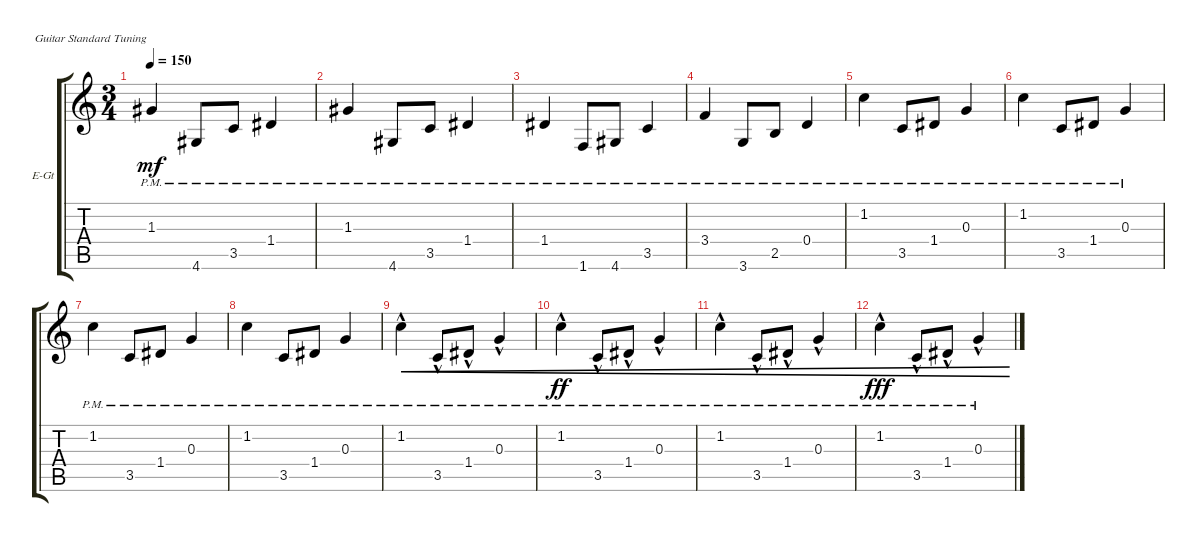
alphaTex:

\defaultSystemsLayout 4
\bracketExtendMode groupsimilarinstruments
\firstSystemTrackNameOrientation horizontal
\otherSystemsTrackNameOrientation horizontal
\track ("Electric Guitar" "E-Gt") {instrument distortionguitar}
\staff {score tabs}
\tuning (E4 B3 G3 D3 A2 E2)
\ts (3 4)
\tempo 150
\clef g2
\ks c
1.3{pm}.4{dy mf} 4.6{pm}.8 3.5{pm}.8 1.4{pm}.4 |
1.3{pm}.4 4.6{pm}.8 3.5{pm}.8 1.4{pm}.4 |
1.4{pm}.4 1.6{pm}.8 4.6{pm}.8 3.5{pm}.4 |
3.4{pm}.4 3.6{pm}.8 2.5{pm}.8 0.4{pm}.4 |
1.2{pm}.4 3.5{pm}.8 1.4{pm}.8 0.3{pm}.4 |
1.2{pm}.4 3.5{pm}.8 1.4{pm}.8 0.3{pm}.4 |
1.2{pm}.4 3.5{pm}.8 1.4{pm}.8 0.3{pm}.4 |
1.2{pm}.4 3.5{pm}.8 1.4{pm}.8 0.3{pm}.4 |
1.2{hac pm}.4{cre} 3.5{hac pm}.8{cre} 1.4{hac pm}.8{cre} 0.3{hac pm}.4{cre} |
1.2{hac pm}.4{cre dy ff} 3.5{hac pm}.8{cre} 1.4{hac pm}.8{cre} 0.3{hac pm}.4{cre} |
1.2{hac pm}.4{cre} 3.5{hac pm}.8{cre} 1.4{hac pm}.8{cre} 0.3{hac pm}.4{cre} |
1.2{hac pm}.4{cre dy fff} 3.5{hac pm}.8{cre} 1.4{hac pm}.8{cre} 0.3{hac pm}.4{cre}
